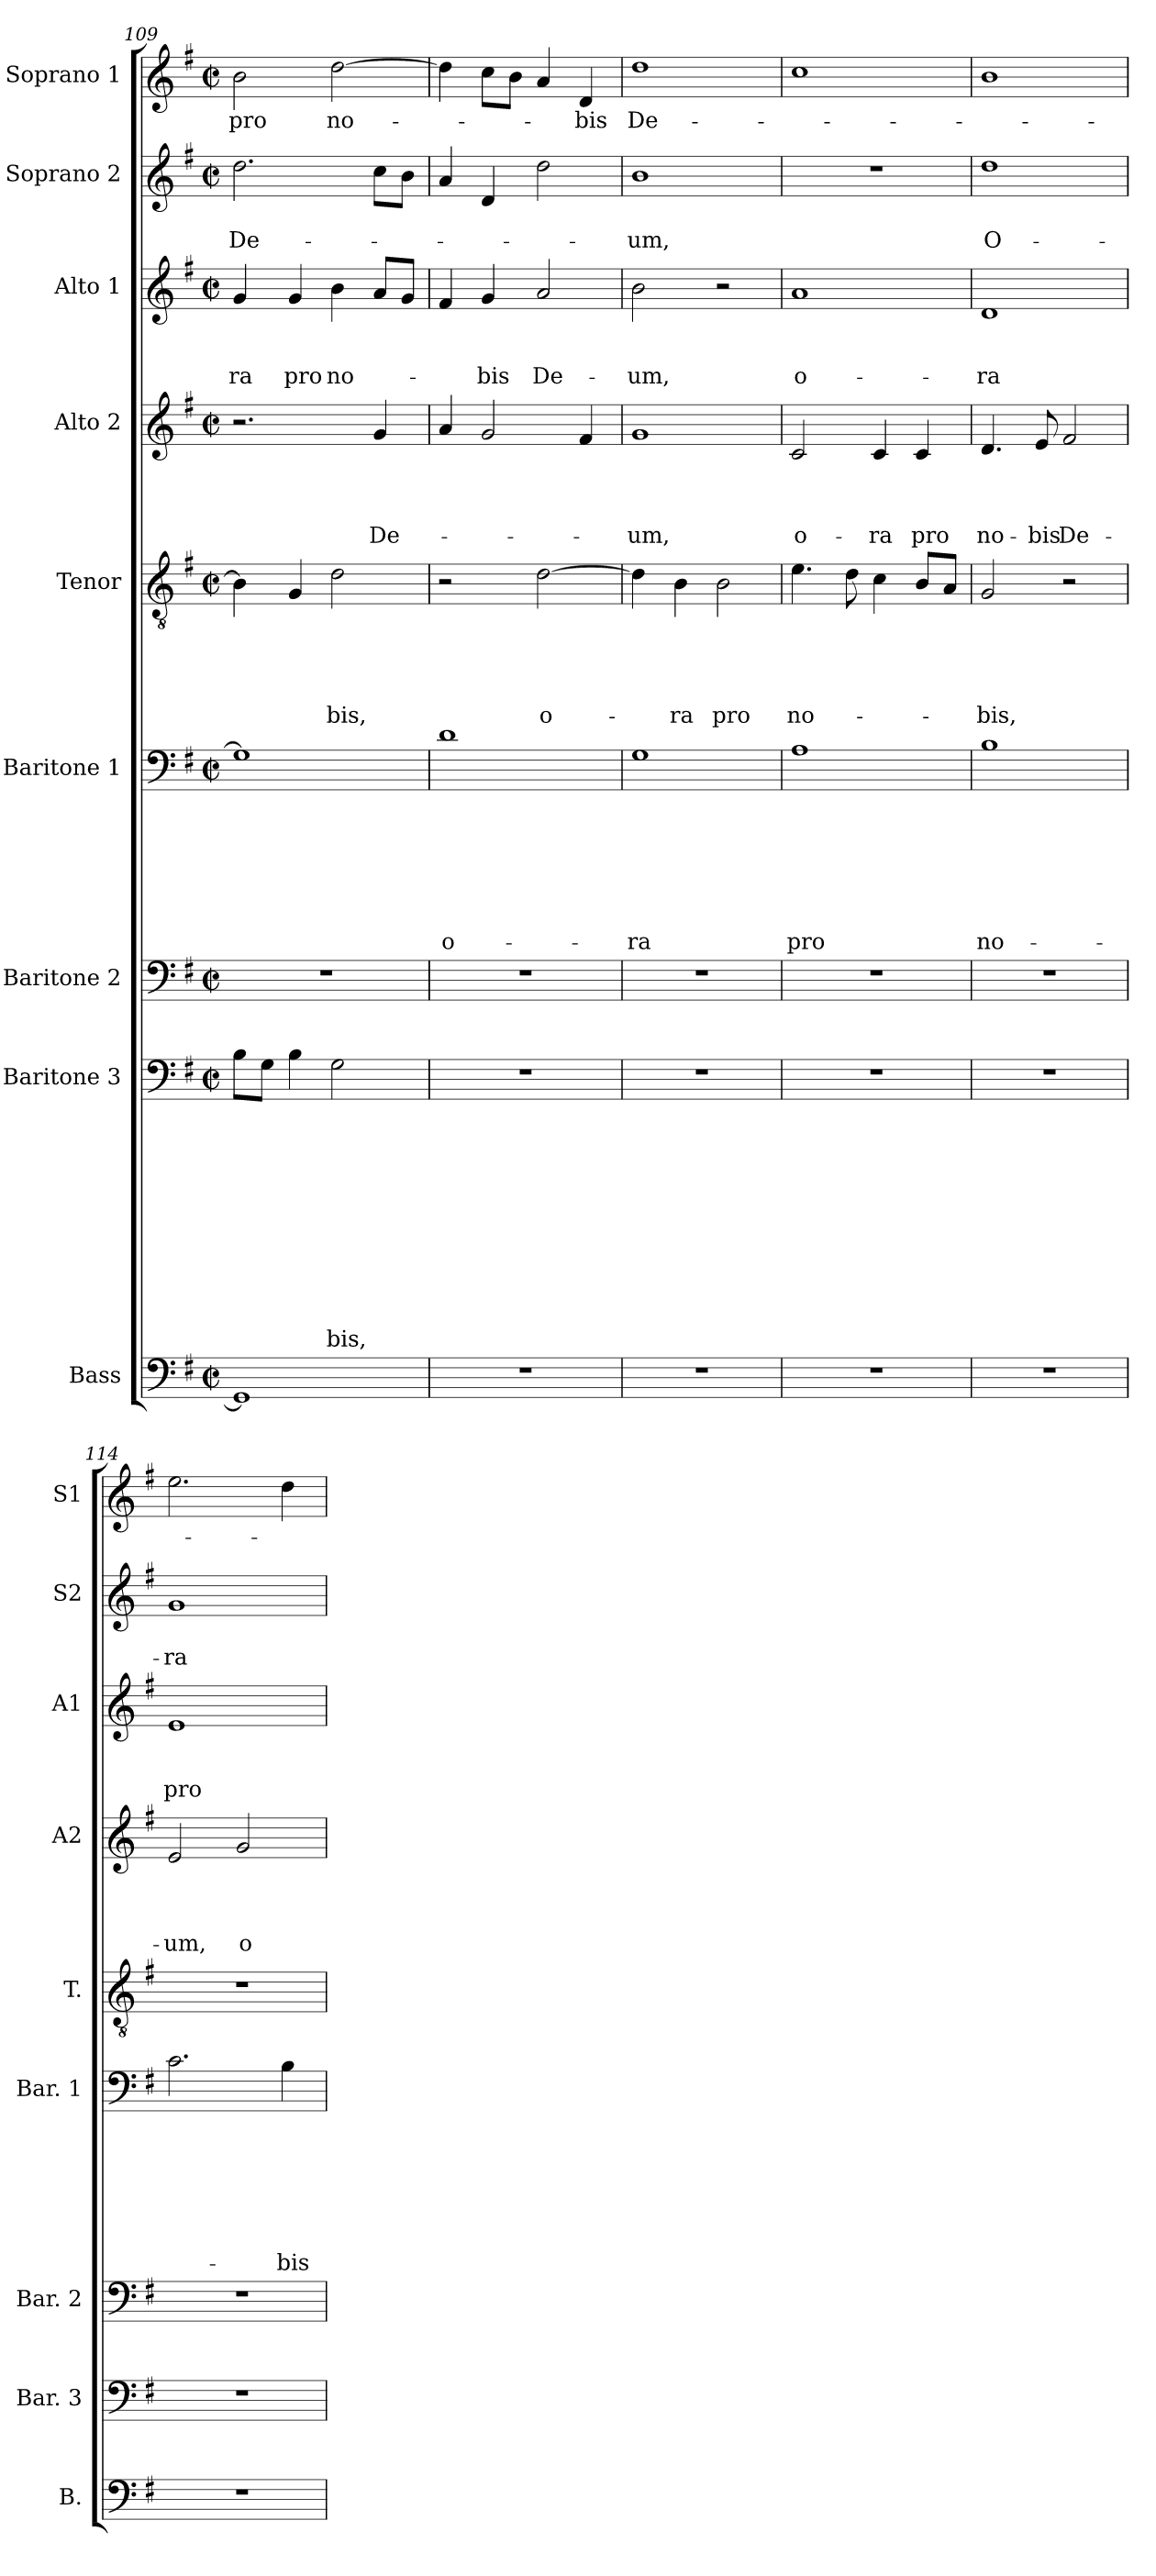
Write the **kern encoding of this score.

**kern	**text	**kern	**text	**text	**text	**text	**text	**text	**text	**text	**text	**text	**text	**kern	**kern	**text	**text	**text	**text	**text	**text	**text	**kern	**text	**text	**text	**text	**text	**kern	**text	**text	**text	**text	**kern	**text	**text	**text	**kern	**text	**text	**kern	**text
*part9	*part9	*part8	*part8	*part8	*part8	*part8	*part8	*part8	*part8	*part8	*part8	*part8	*part8	*part7	*part6	*part6	*part6	*part6	*part6	*part6	*part6	*part6	*part5	*part5	*part5	*part5	*part5	*part5	*part4	*part4	*part4	*part4	*part4	*part3	*part3	*part3	*part3	*part2	*part2	*part2	*part1	*part1
*staff9	*staff9	*staff8	*staff8	*staff8	*staff8	*staff8	*staff8	*staff8	*staff8	*staff8	*staff8	*staff8	*staff8	*staff7	*staff6	*staff6	*staff6	*staff6	*staff6	*staff6	*staff6	*staff6	*staff5	*staff5	*staff5	*staff5	*staff5	*staff5	*staff4	*staff4	*staff4	*staff4	*staff4	*staff3	*staff3	*staff3	*staff3	*staff2	*staff2	*staff2	*staff1	*staff1
*I"Bass	*	*I"Baritone 3	*	*	*	*	*	*	*	*	*	*	*	*I"Baritone 2	*I"Baritone 1	*	*	*	*	*	*	*	*I"Tenor	*	*	*	*	*	*I"Alto 2	*	*	*	*	*I"Alto 1	*	*	*	*I"Soprano 2	*	*	*I"Soprano 1	*
*I'B.	*	*I'Bar. 3	*	*	*	*	*	*	*	*	*	*	*	*I'Bar. 2	*I'Bar. 1	*	*	*	*	*	*	*	*I'T.	*	*	*	*	*	*I'A2	*	*	*	*	*I'A1	*	*	*	*I'S2	*	*	*I'S1	*
*clefF4	*	*clefF4	*	*	*	*	*	*	*	*	*	*	*	*clefF4	*clefF4	*	*	*	*	*	*	*	*clefGv2	*	*	*	*	*	*clefG2	*	*	*	*	*clefG2	*	*	*	*clefG2	*	*	*clefG2	*
*k[f#]	*	*k[f#]	*	*	*	*	*	*	*	*	*	*	*	*k[f#]	*k[f#]	*	*	*	*	*	*	*	*k[f#]	*	*	*	*	*	*k[f#]	*	*	*	*	*k[f#]	*	*	*	*k[f#]	*	*	*k[f#]	*
*G:	*	*G:	*	*	*	*	*	*	*	*	*	*	*	*G:	*G:	*	*	*	*	*	*	*	*G:	*	*	*	*	*	*G:	*	*	*	*	*G:	*	*	*	*G:	*	*	*G:	*
*M2/2	*	*M2/2	*	*	*	*	*	*	*	*	*	*	*	*M2/2	*M2/2	*	*	*	*	*	*	*	*M2/2	*	*	*	*	*	*M2/2	*	*	*	*	*M2/2	*	*	*	*M2/2	*	*	*M2/2	*
*met(c|)	*	*met(c|)	*	*	*	*	*	*	*	*	*	*	*	*met(c|)	*met(c|)	*	*	*	*	*	*	*	*met(c|)	*	*	*	*	*	*met(c|)	*	*	*	*	*met(c|)	*	*	*	*met(c|)	*	*	*met(c|)	*
=109	=109	=109	=109	=109	=109	=109	=109	=109	=109	=109	=109	=109	=109	=109	=109	=109	=109	=109	=109	=109	=109	=109	=109	=109	=109	=109	=109	=109	=109	=109	=109	=109	=109	=109	=109	=109	=109	=109	=109	=109	=109	=109
!	!	!	!	!	!	!	!	!	!	!	!	!	!	!	!	!	!	!	!	!	!	!	!	!	!	!	!	!	!	!	!	!	!	!	!	!	!LO:LY:b	!	!	!LO:LY:b	!	!LO:LY:b
1GG]	.	8B\L	.	.	.	.	.	.	.	.	.	.	.	1r	1G]	.	.	.	.	.	.	.	4B\]	.	.	.	.	.	2.r	.	.	.	.	4g/	.	.	-ra	2.dd\	.	De-	2b\	pro
.	.	8G\J	.	.	.	.	.	.	.	.	.	.	.	.	.	.	.	.	.	.	.	.	.	.	.	.	.	.	.	.	.	.	.	.	.	.	.	.	.	.	.	.
!	!	!	!	!	!	!	!	!	!	!	!	!	!	!	!	!	!	!	!	!	!	!	!	!	!	!	!	!	!	!	!	!	!	!	!	!	!LO:LY:b	!	!	!	!	!
.	.	4B\	.	.	.	.	.	.	.	.	.	.	.	.	.	.	.	.	.	.	.	.	4G/	.	.	.	.	.	.	.	.	.	.	4g/	.	.	pro	.	.	.	.	.
!	!	!	!	!	!	!	!	!	!	!	!	!	!LO:LY:b	!	!	!	!	!	!	!	!	!	!	!	!	!	!	!LO:LY:b	!	!	!	!	!	!	!	!	!LO:LY:b	!	!	!	!	!LO:LY:b
.	.	2G\	.	.	.	.	.	.	.	.	.	.	-bis,	.	.	.	.	.	.	.	.	.	2d\	.	.	.	.	-bis,	.	.	.	.	.	4b\	.	.	no-	.	.	.	[>2dd\	no-
!	!	!	!	!	!	!	!	!	!	!	!	!	!	!	!	!	!	!	!	!	!	!	!	!	!	!	!	!	!	!	!	!	!LO:LY:b	!	!	!	!	!	!	!	!	!
.	.	.	.	.	.	.	.	.	.	.	.	.	.	.	.	.	.	.	.	.	.	.	.	.	.	.	.	.	4g/	.	.	.	De-	8a/L	.	.	.	8cc\L	.	.	.	.
.	.	.	.	.	.	.	.	.	.	.	.	.	.	.	.	.	.	.	.	.	.	.	.	.	.	.	.	.	.	.	.	.	.	8g/J	.	.	.	8b\J	.	.	.	.
=110	=110	=110	=110	=110	=110	=110	=110	=110	=110	=110	=110	=110	=110	=110	=110	=110	=110	=110	=110	=110	=110	=110	=110	=110	=110	=110	=110	=110	=110	=110	=110	=110	=110	=110	=110	=110	=110	=110	=110	=110	=110	=110
!	!	!	!	!	!	!	!	!	!	!	!	!	!	!	!	!	!	!	!	!	!	!LO:LY:b	!	!	!	!	!	!	!	!	!	!	!	!	!	!	!	!	!	!	!	!
1r	.	1r	.	.	.	.	.	.	.	.	.	.	.	1r	1d	.	.	.	.	.	.	o-	2r	.	.	.	.	.	4a/	.	.	.	.	4f#/	.	.	.	4a/	.	.	4dd\]	.
!	!	!	!	!	!	!	!	!	!	!	!	!	!	!	!	!	!	!	!	!	!	!	!	!	!	!	!	!	!	!	!	!	!	!	!	!	!LO:LY:b	!	!	!	!	!
.	.	.	.	.	.	.	.	.	.	.	.	.	.	.	.	.	.	.	.	.	.	.	.	.	.	.	.	.	2g/	.	.	.	.	4g/	.	.	-bis	4d/	.	.	8cc\L	.
.	.	.	.	.	.	.	.	.	.	.	.	.	.	.	.	.	.	.	.	.	.	.	.	.	.	.	.	.	.	.	.	.	.	.	.	.	.	.	.	.	8b\J	.
!	!	!	!	!	!	!	!	!	!	!	!	!	!	!	!	!	!	!	!	!	!	!	!	!	!	!	!	!LO:LY:b	!	!	!	!	!	!	!	!	!LO:LY:b	!	!	!	!	!
.	.	.	.	.	.	.	.	.	.	.	.	.	.	.	.	.	.	.	.	.	.	.	[>2d\	.	.	.	.	o-	.	.	.	.	.	2a/	.	.	De-	2dd\	.	.	4a/	.
!	!	!	!	!	!	!	!	!	!	!	!	!	!	!	!	!	!	!	!	!	!	!	!	!	!	!	!	!	!	!	!	!	!	!	!	!	!	!	!	!	!	!LO:LY:b
.	.	.	.	.	.	.	.	.	.	.	.	.	.	.	.	.	.	.	.	.	.	.	.	.	.	.	.	.	4f#/	.	.	.	.	.	.	.	.	.	.	.	4d/	-bis
=111	=111	=111	=111	=111	=111	=111	=111	=111	=111	=111	=111	=111	=111	=111	=111	=111	=111	=111	=111	=111	=111	=111	=111	=111	=111	=111	=111	=111	=111	=111	=111	=111	=111	=111	=111	=111	=111	=111	=111	=111	=111	=111
!	!	!	!	!	!	!	!	!	!	!	!	!	!	!	!	!	!	!	!	!	!	!LO:LY:b	!	!	!	!	!	!	!	!	!	!	!LO:LY:b	!	!	!	!LO:LY:b	!	!	!LO:LY:b	!	!LO:LY:b
1r	.	1r	.	.	.	.	.	.	.	.	.	.	.	1r	1G	.	.	.	.	.	.	-ra	4d\]	.	.	.	.	.	1g	.	.	.	-um,	2b\	.	.	-um,	1b	.	-um,	1dd	De-
!	!	!	!	!	!	!	!	!	!	!	!	!	!	!	!	!	!	!	!	!	!	!	!	!	!	!	!	!LO:LY:b	!	!	!	!	!	!	!	!	!	!	!	!	!	!
.	.	.	.	.	.	.	.	.	.	.	.	.	.	.	.	.	.	.	.	.	.	.	4B\	.	.	.	.	-ra	.	.	.	.	.	.	.	.	.	.	.	.	.	.
!	!	!	!	!	!	!	!	!	!	!	!	!	!	!	!	!	!	!	!	!	!	!	!	!	!	!	!	!LO:LY:b	!	!	!	!	!	!	!	!	!	!	!	!	!	!
.	.	.	.	.	.	.	.	.	.	.	.	.	.	.	.	.	.	.	.	.	.	.	2B\	.	.	.	.	pro	.	.	.	.	.	2r	.	.	.	.	.	.	.	.
=112	=112	=112	=112	=112	=112	=112	=112	=112	=112	=112	=112	=112	=112	=112	=112	=112	=112	=112	=112	=112	=112	=112	=112	=112	=112	=112	=112	=112	=112	=112	=112	=112	=112	=112	=112	=112	=112	=112	=112	=112	=112	=112
!	!	!	!	!	!	!	!	!	!	!	!	!	!	!	!	!	!	!	!	!	!	!LO:LY:b	!	!	!	!	!	!LO:LY:b	!	!	!	!	!LO:LY:b	!	!	!	!LO:LY:b:rj	!	!	!	!	!
1r	.	1r	.	.	.	.	.	.	.	.	.	.	.	1r	1A	.	.	.	.	.	.	pro	4.e\	.	.	.	.	no-	2c/	.	.	.	o-	1a	.	.	o-	1r	.	.	1cc	.
.	.	.	.	.	.	.	.	.	.	.	.	.	.	.	.	.	.	.	.	.	.	.	8d\	.	.	.	.	.	.	.	.	.	.	.	.	.	.	.	.	.	.	.
!	!	!	!	!	!	!	!	!	!	!	!	!	!	!	!	!	!	!	!	!	!	!	!	!	!	!	!	!	!	!	!	!	!LO:LY:b	!	!	!	!	!	!	!	!	!
.	.	.	.	.	.	.	.	.	.	.	.	.	.	.	.	.	.	.	.	.	.	.	4c\	.	.	.	.	.	4c/	.	.	.	-ra	.	.	.	.	.	.	.	.	.
!	!	!	!	!	!	!	!	!	!	!	!	!	!	!	!	!	!	!	!	!	!	!	!	!	!	!	!	!	!	!	!	!	!LO:LY:b	!	!	!	!	!	!	!	!	!
.	.	.	.	.	.	.	.	.	.	.	.	.	.	.	.	.	.	.	.	.	.	.	8B/L	.	.	.	.	.	4c/	.	.	.	pro	.	.	.	.	.	.	.	.	.
.	.	.	.	.	.	.	.	.	.	.	.	.	.	.	.	.	.	.	.	.	.	.	8A/J	.	.	.	.	.	.	.	.	.	.	.	.	.	.	.	.	.	.	.
=113	=113	=113	=113	=113	=113	=113	=113	=113	=113	=113	=113	=113	=113	=113	=113	=113	=113	=113	=113	=113	=113	=113	=113	=113	=113	=113	=113	=113	=113	=113	=113	=113	=113	=113	=113	=113	=113	=113	=113	=113	=113	=113
!	!	!	!	!	!	!	!	!	!	!	!	!	!	!	!	!	!	!	!	!	!	!LO:LY:b	!	!	!	!	!	!LO:LY:b	!	!	!	!	!LO:LY:b	!	!	!	!LO:LY:b	!	!	!LO:LY:b	!	!
1r	.	1r	.	.	.	.	.	.	.	.	.	.	.	1r	1B	.	.	.	.	.	.	no-	2G/	.	.	.	.	-bis,	4.d/	.	.	.	no-	1d	.	.	-ra	1dd	.	O-	1b	.
!	!	!	!	!	!	!	!	!	!	!	!	!	!	!	!	!	!	!	!	!	!	!	!	!	!	!	!	!	!	!	!	!	!LO:LY:b	!	!	!	!	!	!	!	!	!
.	.	.	.	.	.	.	.	.	.	.	.	.	.	.	.	.	.	.	.	.	.	.	.	.	.	.	.	.	8e/	.	.	.	-bis	.	.	.	.	.	.	.	.	.
!	!	!	!	!	!	!	!	!	!	!	!	!	!	!	!	!	!	!	!	!	!	!	!	!	!	!	!	!	!	!	!	!	!LO:LY:b	!	!	!	!	!	!	!	!	!
.	.	.	.	.	.	.	.	.	.	.	.	.	.	.	.	.	.	.	.	.	.	.	2r	.	.	.	.	.	2f#/	.	.	.	De-	.	.	.	.	.	.	.	.	.
=114	=114	=114	=114	=114	=114	=114	=114	=114	=114	=114	=114	=114	=114	=114	=114	=114	=114	=114	=114	=114	=114	=114	=114	=114	=114	=114	=114	=114	=114	=114	=114	=114	=114	=114	=114	=114	=114	=114	=114	=114	=114	=114
!	!	!	!	!	!	!	!	!	!	!	!	!	!	!	!	!	!	!	!	!	!	!	!	!	!	!	!	!	!	!	!	!	!LO:LY:b	!	!	!	!LO:LY:b	!	!	!LO:LY:b	!	!
1r	.	1r	.	.	.	.	.	.	.	.	.	.	.	1r	2.c\	.	.	.	.	.	.	.	1r	.	.	.	.	.	2e/	.	.	.	-um,	1e	.	.	pro	1g	.	-ra	2.ee\	.
!	!	!	!	!	!	!	!	!	!	!	!	!	!	!	!	!	!	!	!	!	!	!	!	!	!	!	!	!	!	!	!	!	!LO:LY:b	!	!	!	!	!	!	!	!	!
.	.	.	.	.	.	.	.	.	.	.	.	.	.	.	.	.	.	.	.	.	.	.	.	.	.	.	.	.	2g/	.	.	.	o-	.	.	.	.	.	.	.	.	.
!	!	!	!	!	!	!	!	!	!	!	!	!	!	!	!	!	!	!	!	!	!	!LO:LY:b	!	!	!	!	!	!	!	!	!	!	!	!	!	!	!	!	!	!	!	!
.	.	.	.	.	.	.	.	.	.	.	.	.	.	.	4B\	.	.	.	.	.	.	-bis	.	.	.	.	.	.	.	.	.	.	.	.	.	.	.	.	.	.	4dd\	.
=	=	=	=	=	=	=	=	=	=	=	=	=	=	=	=	=	=	=	=	=	=	=	=	=	=	=	=	=	=	=	=	=	=	=	=	=	=	=	=	=	=	=
*-	*-	*-	*-	*-	*-	*-	*-	*-	*-	*-	*-	*-	*-	*-	*-	*-	*-	*-	*-	*-	*-	*-	*-	*-	*-	*-	*-	*-	*-	*-	*-	*-	*-	*-	*-	*-	*-	*-	*-	*-	*-	*-
